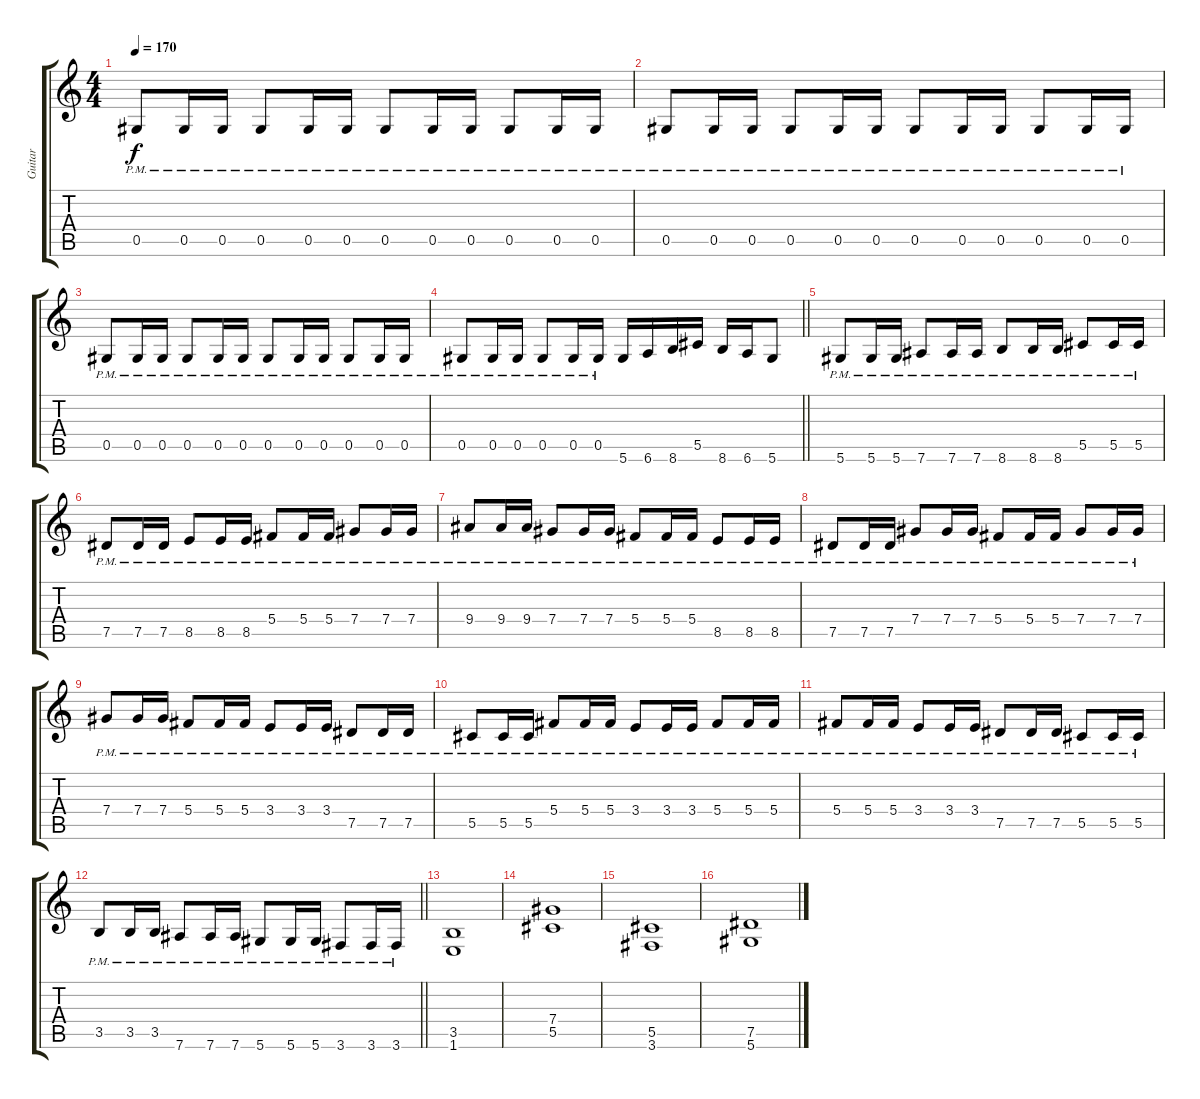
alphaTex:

\track ("Guitar" "Guitar") {instrument distortionguitar}
\staff {score tabs}
\tuning (Eb4 Bb3 Gb3 Db3 Ab2 Eb2) {hide}
\ts (4 4)
\tempo 170
\clef g2
\ks c
0.5{pm}.8{dy f} 0.5{pm}.16 0.5{pm}.16 0.5{pm}.8 0.5{pm}.16 0.5{pm}.16 0.5{pm}.8 0.5{pm}.16 0.5{pm}.16 0.5{pm}.8 0.5{pm}.16 0.5{pm}.16 |
0.5{pm}.8 0.5{pm}.16 0.5{pm}.16 0.5{pm}.8 0.5{pm}.16 0.5{pm}.16 0.5{pm}.8 0.5{pm}.16 0.5{pm}.16 0.5{pm}.8 0.5{pm}.16 0.5{pm}.16 |
0.5{pm}.8 0.5{pm}.16 0.5{pm}.16 0.5{pm}.8 0.5{pm}.16 0.5{pm}.16 0.5{pm}.8 0.5{pm}.16 0.5{pm}.16 0.5{pm}.8 0.5{pm}.16 0.5{pm}.16 |
\barLineRight lightlight
0.5{pm}.8 0.5{pm}.16 0.5{pm}.16 0.5{pm}.8 0.5{pm}.16 0.5{pm}.16 5.6.16 6.6.16 8.6.16 5.5.16 8.6.16 6.6.16 5.6.8 |
5.6{pm}.8 5.6{pm}.16 5.6{pm}.16 7.6{pm}.8 7.6{pm}.16 7.6{pm}.16 8.6{pm}.8 8.6{pm}.16 8.6{pm}.16 5.5{pm}.8 5.5{pm}.16 5.5{pm}.16 |
7.5{pm}.8 7.5{pm}.16 7.5{pm}.16 8.5{pm}.8 8.5{pm}.16 8.5{pm}.16 5.4{pm}.8 5.4{pm}.16 5.4{pm}.16 7.4{pm}.8 7.4{pm}.16 7.4{pm}.16 |
9.4{pm}.8 9.4{pm}.16 9.4{pm}.16 7.4{pm}.8 7.4{pm}.16 7.4{pm}.16 5.4{pm}.8 5.4{pm}.16 5.4{pm}.16 8.5{pm}.8 8.5{pm}.16 8.5{pm}.16 |
7.5{pm}.8 7.5{pm}.16 7.5{pm}.16 7.4{pm}.8 7.4{pm}.16 7.4{pm}.16 5.4{pm}.8 5.4{pm}.16 5.4{pm}.16 7.4{pm}.8 7.4{pm}.16 7.4{pm}.16 |
7.4{pm}.8 7.4{pm}.16 7.4{pm}.16 5.4{pm}.8 5.4{pm}.16 5.4{pm}.16 3.4{pm}.8 3.4{pm}.16 3.4{pm}.16 7.5{pm}.8 7.5{pm}.16 7.5{pm}.16 |
5.5{pm}.8 5.5{pm}.16 5.5{pm}.16 5.4{pm}.8 5.4{pm}.16 5.4{pm}.16 3.4{pm}.8 3.4{pm}.16 3.4{pm}.16 5.4{pm}.8 5.4{pm}.16 5.4{pm}.16 |
5.4{pm}.8 5.4{pm}.16 5.4{pm}.16 3.4{pm}.8 3.4{pm}.16 3.4{pm}.16 7.5{pm}.8 7.5{pm}.16 7.5{pm}.16 5.5{pm}.8 5.5{pm}.16 5.5{pm}.16 |
\barLineRight lightlight
3.5{pm}.8 3.5{pm}.16 3.5{pm}.16 7.6{pm}.8 7.6{pm}.16 7.6{pm}.16 5.6{pm}.8 5.6{pm}.16 5.6{pm}.16 3.6{pm}.8 3.6{pm}.16 3.6{pm}.16 |
(3.5 1.6).1 |
(7.4 5.5).1 |
(5.5 3.6).1 |
(7.5 5.6).1
